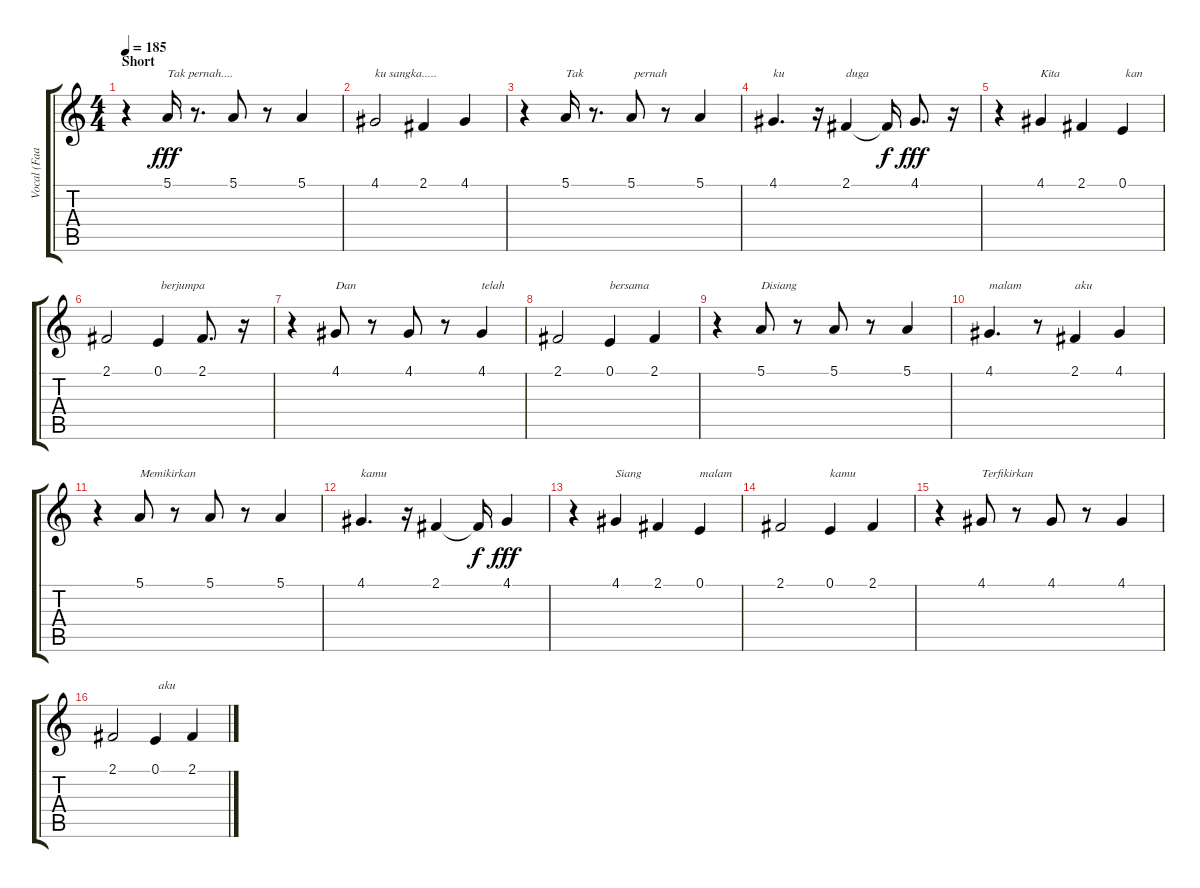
\track ("Vocal (Faank)" "Vocal (Faa") {instrument voiceoohs}
\staff {score tabs}
\tuning (E4 B3 G3 D3 A2 E2) {hide}
\ts (4 4)
\section ("" "Short")
\tempo 185
\clef g2
\ks c
r.4{dy fff} 5.1.16{txt "Tak pernah...."} r.8{d} 5.1.8 r.8 5.1.4 |
4.1.2{txt "ku sangka....."} 2.1.4 4.1.4 |
r.4 5.1.16{txt "Tak"} r.8{d} 5.1.8{txt " pernah "} r.8 5.1.4 |
4.1.4{d txt "ku "} r.16 2.1.4{txt "duga"} 2.1{t}.16{dy f} 4.1.8{d dy fff} r.16 |
r.4 4.1.4{txt "Kita"} 2.1.4 0.1.4{txt " kan"} |
2.1.2 0.1.4{txt " berjumpa"} 2.1.8{d} r.16 |
r.4 4.1.8{txt "Dan "} r.8 4.1.8 r.8 4.1.4{txt "telah "} |
2.1.2 0.1.4{txt "bersama"} 2.1.4 |
r.4 5.1.8{txt "Disiang "} r.8 5.1.8 r.8 5.1.4 |
4.1.4{d txt "malam "} r.8 2.1.4{txt "aku"} 4.1.4 |
r.4 5.1.8{txt "Memikirkan "} r.8 5.1.8 r.8 5.1.4 |
4.1.4{d txt "kamu"} r.16 2.1.4 2.1{t}.16{dy f} 4.1.4{dy fff} |
r.4 4.1.4{txt "Siang "} 2.1.4 0.1.4{txt "malam "} |
2.1.2 0.1.4{txt "kamu "} 2.1.4 |
r.4 4.1.8{txt "Terfikirkan"} r.8 4.1.8 r.8 4.1.4 |
2.1.2 0.1.4{txt " aku"} 2.1.4
